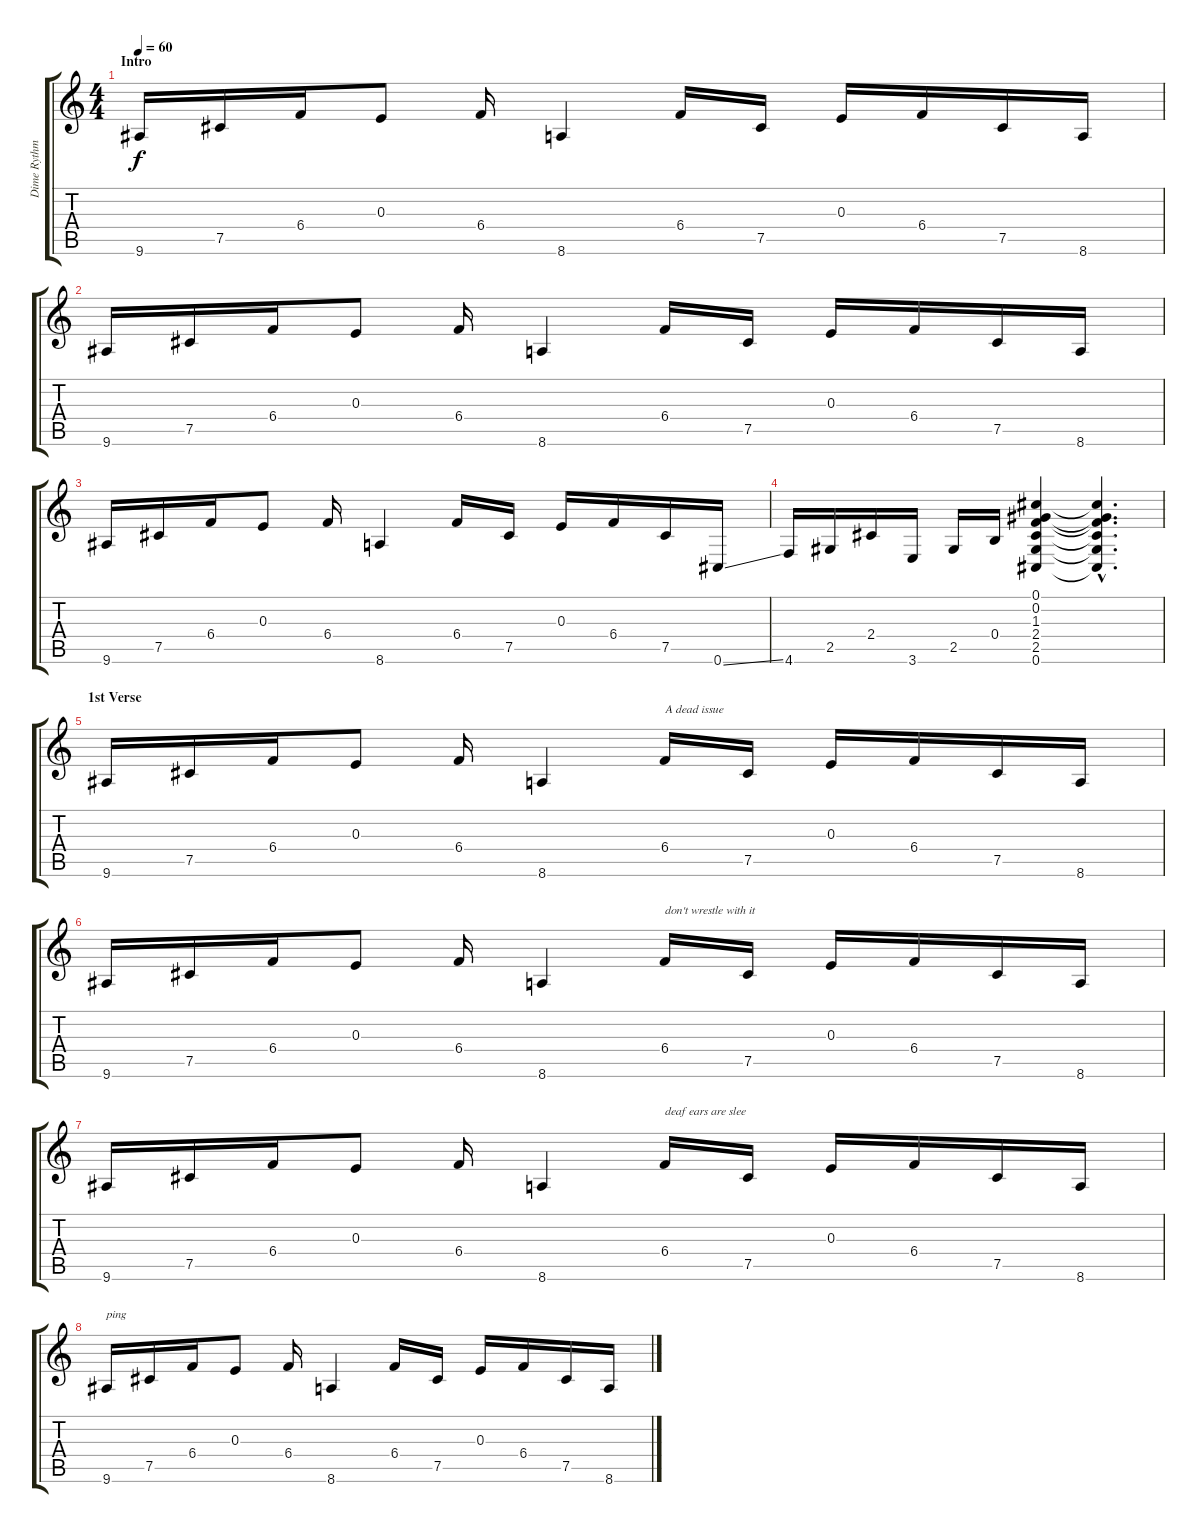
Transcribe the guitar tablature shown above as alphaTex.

\track ("Dime Rythm Guitar" "Dime Rythm") {instrument electricguitarclean}
\staff {score tabs}
\tuning (Db4 Ab3 E3 B2 Gb2 Db2) {hide}
\ts (4 4)
\section ("" "Intro")
\tempo 60
\clef g2
\ks c
9.6.16{dy f instrument electricguitarclean} 7.5.16 6.4.16 0.3.8 6.4.16 8.6.4 6.4.16 7.5.16 0.3.16 6.4.16 7.5.16 8.6.16 |
9.6.16 7.5.16 6.4.16 0.3.8 6.4.16 8.6.4 6.4.16 7.5.16 0.3.16 6.4.16 7.5.16 8.6.16 |
9.6.16 7.5.16 6.4.16 0.3.8 6.4.16 8.6.4 6.4.16 7.5.16 0.3.16 6.4.16 7.5.16 0.6{ss}.16 |
4.6.16 2.5.16 2.4.16 3.6.16 2.5.16 0.4.16 (0.1 0.2 1.3 2.4 2.5 0.6).4 (0.1{hac t} 0.2{hac t} 1.3{hac t} 2.4{hac t} 2.5{hac t} 0.6{hac t}).4{d} |
\section ("" "1st Verse")
9.6.16 7.5.16 6.4.16 0.3.8 6.4.16 8.6.4 6.4.16{txt "A dead issue"} 7.5.16 0.3.16 6.4.16 7.5.16 8.6.16 |
9.6.16 7.5.16 6.4.16 0.3.8 6.4.16 8.6.4 6.4.16{txt "don't wrestle with it"} 7.5.16 0.3.16 6.4.16 7.5.16 8.6.16 |
9.6.16 7.5.16 6.4.16 0.3.8 6.4.16 8.6.4 6.4.16{txt "deaf ears are slee"} 7.5.16 0.3.16 6.4.16 7.5.16 8.6.16 |
9.6.16{txt "ping"} 7.5.16 6.4.16 0.3.8 6.4.16 8.6.4 6.4.16 7.5.16 0.3.16 6.4.16 7.5.16 8.6.16
